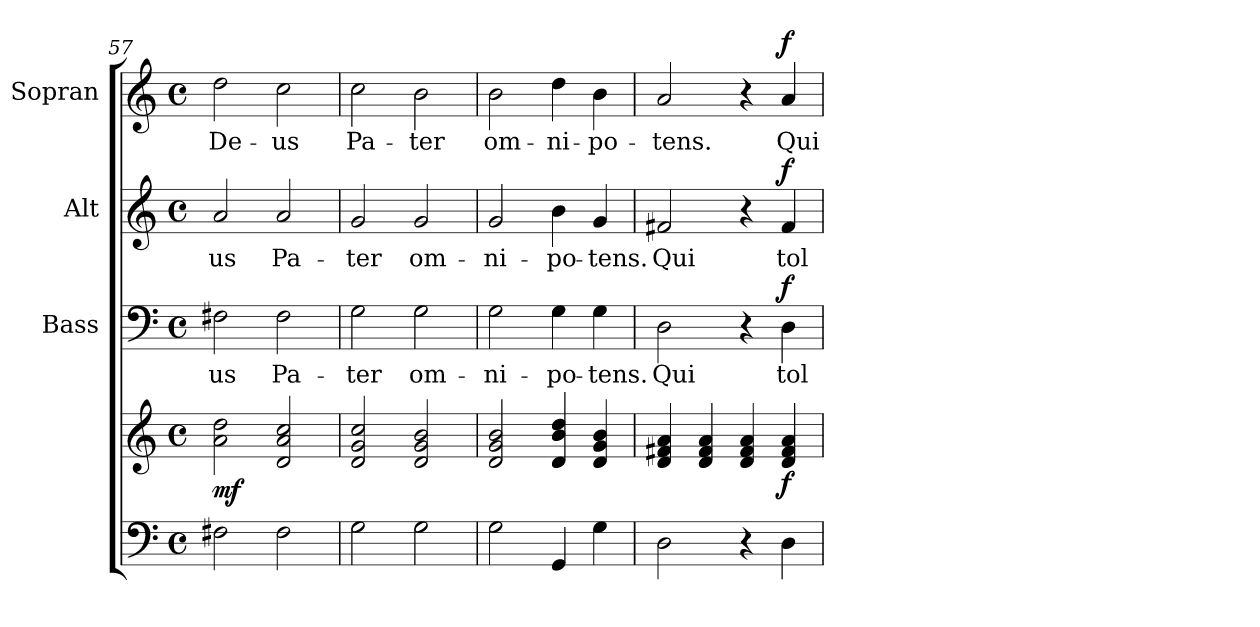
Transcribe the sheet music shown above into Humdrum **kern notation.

**kern	**kern	**dynam	**kern	**text	**dynam	**kern	**text	**dynam	**kern	**text	**dynam
*part4	*part4	*part4	*part3	*part3	*part3	*part2	*part2	*part2	*part1	*part1	*part1
*staff5	*staff4	*staff4/5	*staff3	*staff3	*staff3	*staff2	*staff2	*staff2	*staff1	*staff1	*staff1
*	*	*	*I"Bass	*	*	*I"Alt	*	*	*I"Sopran	*	*
*	*	*	*I'B.	*	*	*I'A.	*	*	*I'S.	*	*
!!LO:LB:g=z
*clefF4	*clefG2	*	*clefF4	*	*	*clefG2	*	*	*clefG2	*	*
*k[]	*k[]	*	*k[]	*	*	*k[]	*	*	*k[]	*	*
*C:	*C:	*	*C:	*	*	*C:	*	*	*C:	*	*
*M4/4	*M4/4	*	*M4/4	*	*	*M4/4	*	*	*M4/4	*	*
*met(c)	*met(c)	*	*met(c)	*	*	*met(c)	*	*	*met(c)	*	*
=57	=57	=57	=57	=57	=57	=57	=57	=57	=57	=57	=57
!	!	!LO:DY:b	!	!LO:LY:b	!	!	!LO:LY:b	!	!	!LO:LY:b	!
2F#X\	2a\ 2dd\	mf	2F#X\	-us	.	2a/	-us	.	2dd\	De-	.
!	!	!	!	!LO:LY:b	!	!	!LO:LY:b	!	!	!LO:LY:b	!
2F#\	2d/ 2a/ 2cc/	.	2F#\	Pa-	.	2a/	Pa-	.	2cc\	-us	.
=58	=58	=58	=58	=58	=58	=58	=58	=58	=58	=58	=58
!	!	!	!	!LO:LY:b	!	!	!LO:LY:b	!	!	!LO:LY:b	!
2G\	2d/ 2g/ 2cc/	.	2G\	-ter	.	2g/	-ter	.	2cc\	Pa-	.
!	!	!	!	!LO:LY:b	!	!	!LO:LY:b	!	!	!LO:LY:b	!
2G\	2d/ 2g/ 2b/	.	2G\	om-	.	2g/	om-	.	2b\	-ter	.
=59	=59	=59	=59	=59	=59	=59	=59	=59	=59	=59	=59
!	!	!	!	!LO:LY:b	!	!	!LO:LY:b	!	!	!LO:LY:b	!
2G\	2d/ 2g/ 2b/	.	2G\	-ni-	.	2g/	-ni-	.	2b\	om-	.
!	!	!	!	!LO:LY:b	!	!	!LO:LY:b	!	!	!LO:LY:b	!
4GG/	4d/ 4b/ 4dd/	.	4G\	-po-	.	4b\	-po-	.	4dd\	-ni-	.
!	!	!	!	!LO:LY:b	!	!	!LO:LY:b	!	!	!LO:LY:b	!
4G\	4d/ 4g/ 4b/	.	4G\	-tens.	.	4g/	-tens.	.	4b\	-po-	.
=60	=60	=60	=60	=60	=60	=60	=60	=60	=60	=60	=60
!	!	!	!	!LO:LY:b	!	!	!LO:LY:b	!	!	!LO:LY:b	!
2D\	4d/ 4f#X/ 4a/	.	2D\	Qui	.	2f#X/	Qui	.	2a/	-tens.	.
.	4d/ 4f#/ 4a/	.	.	.	.	.	.	.	.	.	.
4r	4d/ 4f#/ 4a/	.	4r	.	.	4r	.	.	4r	.	.
!	!	!LO:DY:b	!	!LO:LY:b	!LO:DY:a	!	!LO:LY:b	!LO:DY:a	!	!LO:LY:b	!LO:DY:a
4D\	4d/ 4f#/ 4a/	f	4D\	tol-	f	4f#/	tol-	f	4a/	Qui	f
=	=	=	=	=	=	=	=	=	=	=	=
*-	*-	*-	*-	*-	*-	*-	*-	*-	*-	*-	*-
